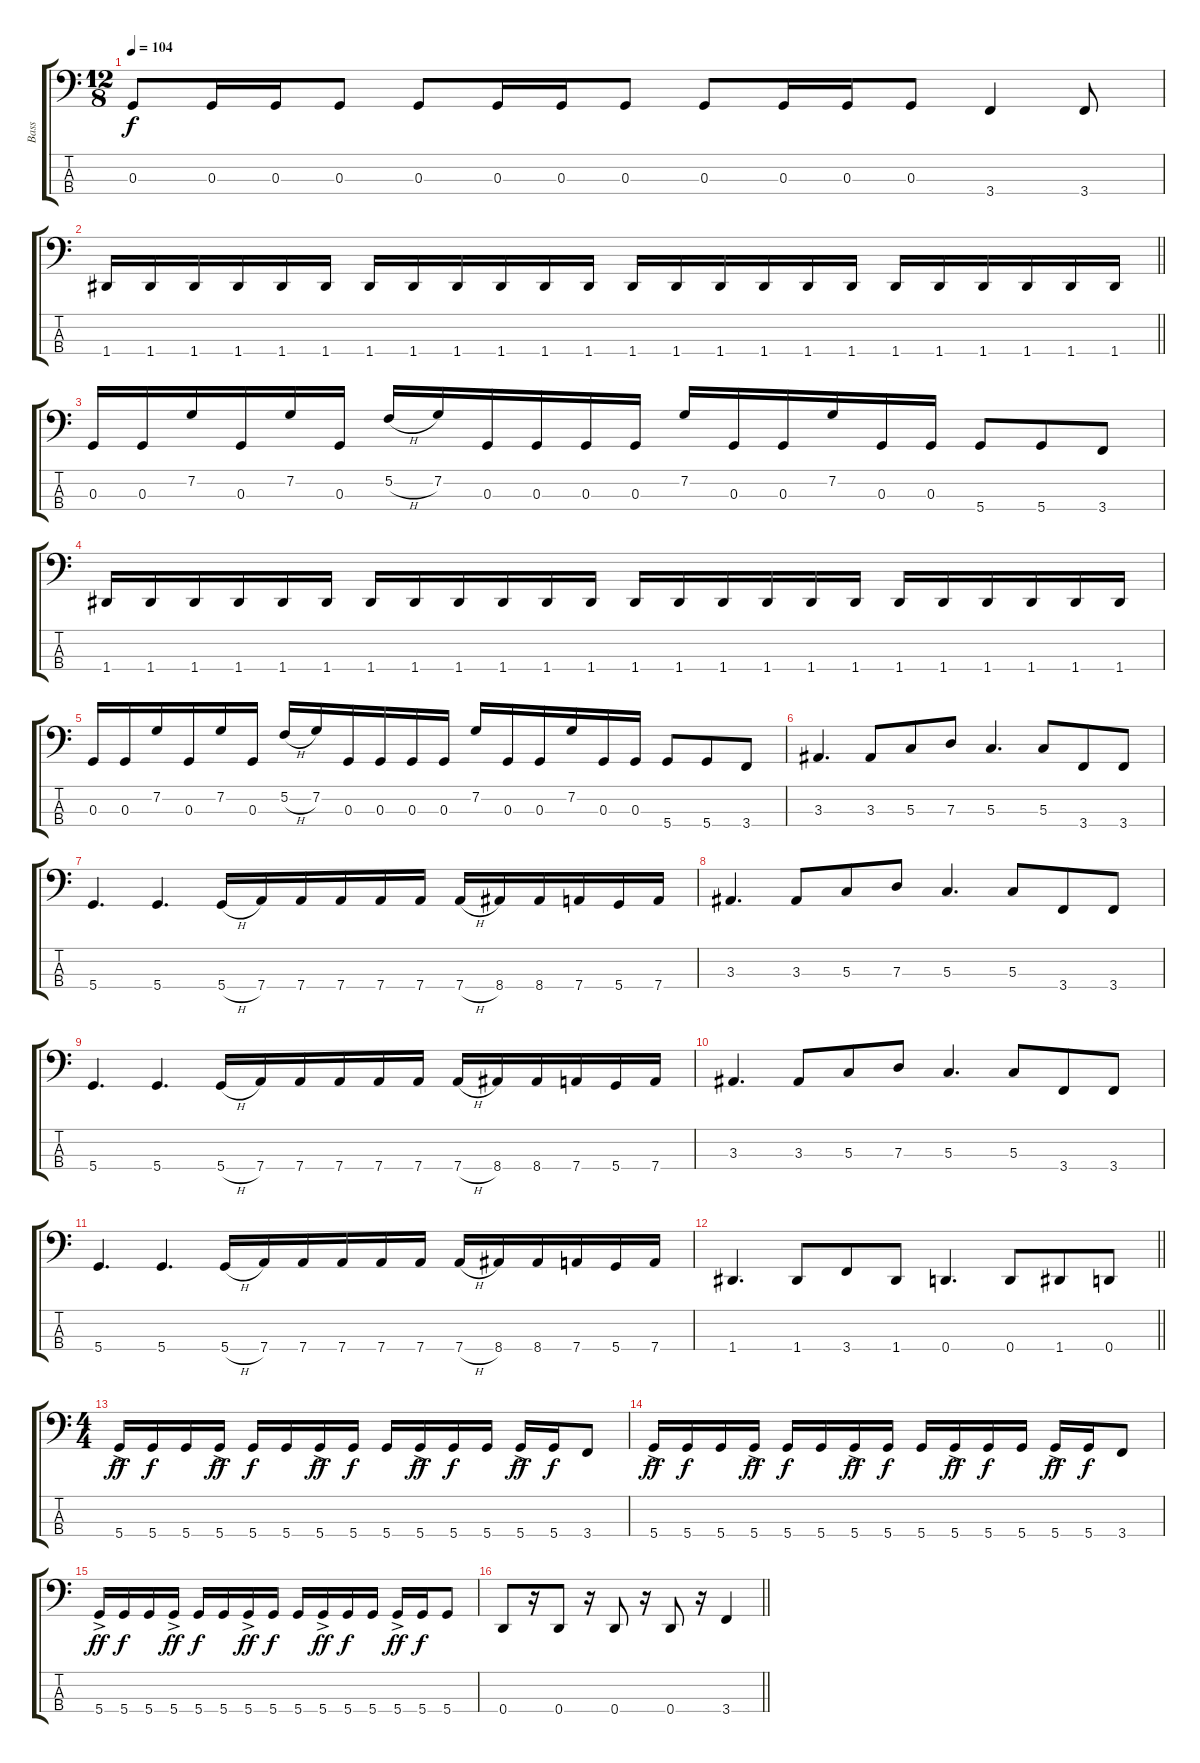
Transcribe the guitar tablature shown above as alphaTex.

\track ("Bass" "Bass") {instrument electricbasspick}
\staff {score tabs}
\tuning (F2 C2 G1 D1) {hide}
\ts (12 8)
\tempo 104
\clef f4
\ks c
0.3.8{dy f} 0.3.16 0.3.16 0.3.8 0.3.8 0.3.16 0.3.16 0.3.8 0.3.8 0.3.16 0.3.16 0.3.8 3.4.4 3.4.8 |
\barLineRight lightlight
1.4.16 1.4.16 1.4.16 1.4.16 1.4.16 1.4.16 1.4.16 1.4.16 1.4.16 1.4.16 1.4.16 1.4.16 1.4.16 1.4.16 1.4.16 1.4.16 1.4.16 1.4.16 1.4.16 1.4.16 1.4.16 1.4.16 1.4.16 1.4.16 |
0.3.16 0.3.16 7.2.16 0.3.16 7.2.16 0.3.16 5.2{h}.16 7.2.16 0.3.16 0.3.16 0.3.16 0.3.16 7.2.16 0.3.16 0.3.16 7.2.16 0.3.16 0.3.16 5.4.8 5.4.8 3.4.8 |
1.4.16 1.4.16 1.4.16 1.4.16 1.4.16 1.4.16 1.4.16 1.4.16 1.4.16 1.4.16 1.4.16 1.4.16 1.4.16 1.4.16 1.4.16 1.4.16 1.4.16 1.4.16 1.4.16 1.4.16 1.4.16 1.4.16 1.4.16 1.4.16 |
0.3.16 0.3.16 7.2.16 0.3.16 7.2.16 0.3.16 5.2{h}.16 7.2.16 0.3.16 0.3.16 0.3.16 0.3.16 7.2.16 0.3.16 0.3.16 7.2.16 0.3.16 0.3.16 5.4.8 5.4.8 3.4.8 |
3.3.4{d} 3.3.8 5.3.8 7.3.8 5.3.4{d} 5.3.8 3.4.8 3.4.8 |
5.4.4{d} 5.4.4{d} 5.4{h}.16 7.4.16 7.4.16 7.4.16 7.4.16 7.4.16 7.4{h}.16 8.4.16 8.4.16 7.4.16 5.4.16 7.4.16 |
3.3.4{d} 3.3.8 5.3.8 7.3.8 5.3.4{d} 5.3.8 3.4.8 3.4.8 |
5.4.4{d} 5.4.4{d} 5.4{h}.16 7.4.16 7.4.16 7.4.16 7.4.16 7.4.16 7.4{h}.16 8.4.16 8.4.16 7.4.16 5.4.16 7.4.16 |
3.3.4{d} 3.3.8 5.3.8 7.3.8 5.3.4{d} 5.3.8 3.4.8 3.4.8 |
5.4.4{d} 5.4.4{d} 5.4{h}.16 7.4.16 7.4.16 7.4.16 7.4.16 7.4.16 7.4{h}.16 8.4.16 8.4.16 7.4.16 5.4.16 7.4.16 |
\barLineRight lightlight
1.4.4{d} 1.4.8 3.4.8 1.4.8 0.4.4{d} 0.4.8 1.4.8 0.4.8 |
\ts (4 4)
5.4{ac}.16{dy ff} 5.4.16{dy f} 5.4.16 5.4{ac}.16{dy ff} 5.4.16{dy f} 5.4.16 5.4{ac}.16{dy ff} 5.4.16{dy f} 5.4.16 5.4{ac}.16{dy ff} 5.4.16{dy f} 5.4.16 5.4{ac}.16{dy ff} 5.4.16{dy f} 3.4.8 |
5.4{ac}.16{dy ff} 5.4.16{dy f} 5.4.16 5.4{ac}.16{dy ff} 5.4.16{dy f} 5.4.16 5.4{ac}.16{dy ff} 5.4.16{dy f} 5.4.16 5.4{ac}.16{dy ff} 5.4.16{dy f} 5.4.16 5.4{ac}.16{dy ff} 5.4.16{dy f} 3.4.8 |
5.4{ac}.16{dy ff} 5.4.16{dy f} 5.4.16 5.4{ac}.16{dy ff} 5.4.16{dy f} 5.4.16 5.4{ac}.16{dy ff} 5.4.16{dy f} 5.4.16 5.4{ac}.16{dy ff} 5.4.16{dy f} 5.4.16 5.4{ac}.16{dy ff} 5.4.16{dy f} 5.4.8 |
\barLineRight lightlight
0.4.8 r.16 0.4.8 r.16 0.4.8 r.16 0.4.8 r.16 3.4.4
